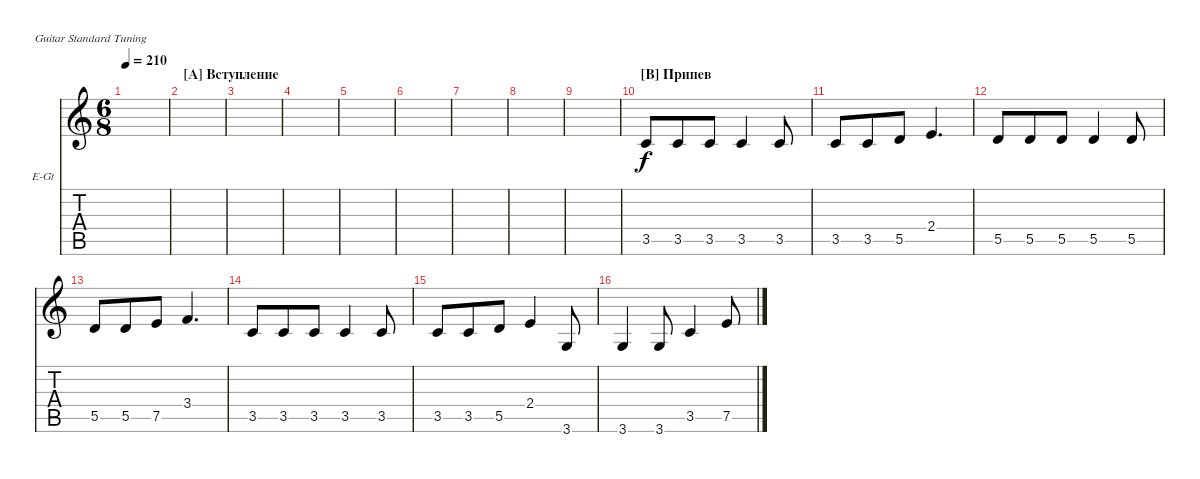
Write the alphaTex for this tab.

\defaultSystemsLayout 4
\bracketExtendMode nobrackets
\firstSystemTrackNameOrientation horizontal
\otherSystemsTrackNameOrientation horizontal
\track ("Голос" "E-Gt") {instrument electricguitarclean}
\staff {score tabs}
\tuning (E4 B3 G3 D3 A2 E2)
\ts (6 8)
\tempo 210
\clef g2
\ks c
|
\section ("A" "Вступление")
\scale
0.485477 |
\scale
0.257261 |
\scale
0.257261 |
\scale
0.333333 |
\scale
0.333333 |
\scale
0.333333 |
\scale
0.333333 |
\scale
0.333333 |
\section ("B" "Припев")
\scale
0.333333 3.5.8 3.5.8 3.5.8 3.5.4 3.5.8 |
\scale
0.333333 3.5.8 3.5.8 5.5.8 2.4.4{d} |
\scale
0.333333 5.5.8 5.5.8 5.5.8 5.5.4 5.5.8 |
\scale
0.333333 5.5.8 5.5.8 7.5.8 3.4.4{d} |
\scale
0.333333 3.5.8 3.5.8 3.5.8 3.5.4 3.5.8 |
\scale
0.333333 3.5.8 3.5.8 5.5.8 2.4.4 3.6.8 |
\scale
0.333333 3.6.4 3.6.8 3.5.4 7.5.8
